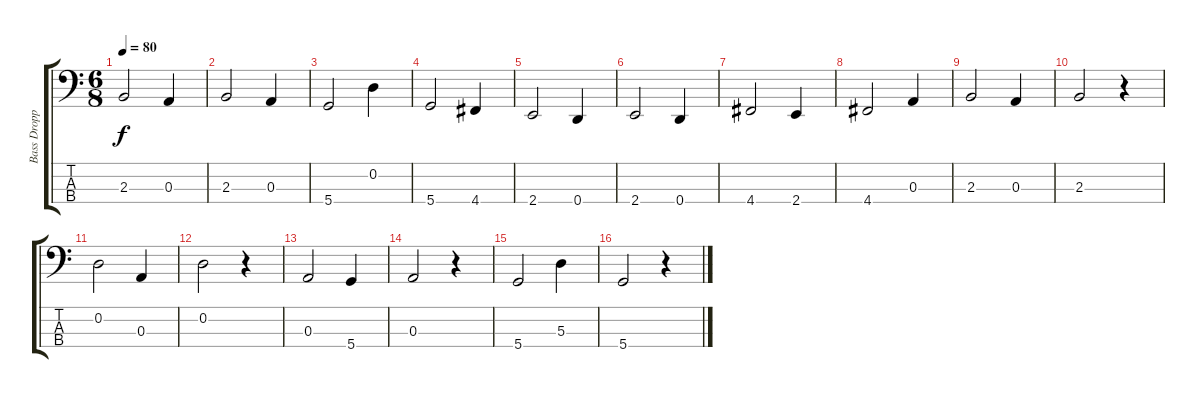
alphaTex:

\track ("Bass Dropped D " "Bass Dropp") {instrument acousticbass}
\staff {score tabs}
\tuning (G2 D2 A1 D1) {hide}
\ts (6 8)
\tempo 80
\clef f4
\ks c
2.3.2{dy f} 0.3.4 |
2.3.2 0.3.4 |
5.4.2 0.2.4 |
5.4.2 4.4.4 |
2.4.2 0.4.4 |
2.4.2 0.4.4 |
4.4.2 2.4.4 |
4.4.2 0.3.4 |
2.3.2 0.3.4 |
2.3.2 r.4 |
0.2.2 0.3.4 |
0.2.2 r.4 |
0.3.2 5.4.4 |
0.3.2 r.4 |
5.4.2 5.3.4 |
5.4.2 r.4
